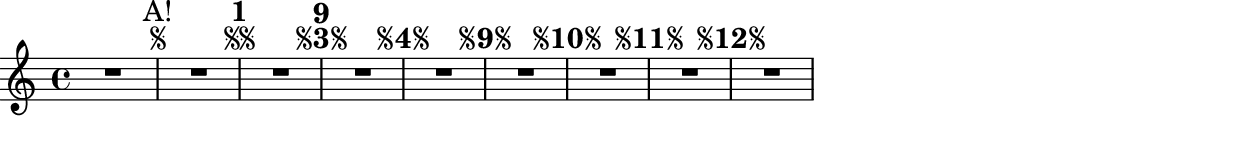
%% Generated by lilypond-book
%% Options: [exampleindent=10.16\mm,indent=0\mm,line-width=160\mm,paper-height=845.047\pt,paper-width=597.508\pt,papersize='(cons (* 597.508 pt) (* 845.047 pt))]
\include "lilypond-book-preamble.ly"


% ****************************************************************
% Start cut-&-pastable-section
% ****************************************************************

#(ly:set-option 'eps-box-padding 3.000000)



\paper {
  #(set-paper-size '(cons (* 597.508 pt) (* 845.047 pt)))
  indent = 0\mm
  line-width = 160\mm
  % offset the left padding, also add 1mm as lilypond creates cropped
  % images with a little space on the right
  line-width = #(- line-width (* mm  3.000000) (* mm 1))
}

\layout {
  
}




% ****************************************************************
% ly snippet:
% ****************************************************************
\sourcefilename "/lilypond-2.27.0/input/regression/mark-tracking-conflict-default-segno-mark.ly"
\sourcefileline 0
\version "2.23.6"
#(ly:set-option 'warning-as-error #t)

\header {
  texidoc = "LilyPond issues warnings when @code{\\segnoMark
\\default} conflicts with certain other simultaneous marks, and
engraves only the first.

Segno marks 1 to@tie{}3 should appear with various rehearsal marks.
Segno mark 4 and then 9 to@tie{}12 should appear alone."
}

\layout {
  \context {
    \Score
    rehearsalMarkFormatter = #format-mark-numbers
  }
}

\parallelMusic upper,lower {
  R1 \segnoMark \default |
  R1 \mark "A!" |
  %% no warning

  R1 \segnoMark \default |
  R1 \mark \default |
  %% no warning

  R1 \segnoMark \default |
  R1 \mark 9 |
  %% no warning

  R1 \segnoMark \default |
  R1 \segnoMark \default |
  %% no warning

  R1 \segnoMark \default |
  R1 \segnoMark 9 |
  %% no warning

  R1 \segnoMark \default |
  R1 \codaMark \default |
  #(ly:expect-warning (ly:translate-cpp-warning-scheme
                       "conflict with event: `%s'") "segno-mark-event")
  #(ly:expect-warning (ly:translate-cpp-warning-scheme
                       "discarding event: `%s'") "coda-mark-event")

  R1 \segnoMark \default |
  R1 \codaMark 2 |
  #(ly:expect-warning (ly:translate-cpp-warning-scheme
                       "conflict with event: `%s'") "segno-mark-event")
  #(ly:expect-warning (ly:translate-cpp-warning-scheme
                       "discarding event: `%s'") "coda-mark-event")

  R1 \segnoMark \default |
  R1 \sectionLabel "Coda" |
  #(ly:expect-warning (ly:translate-cpp-warning-scheme
                       "conflict with event: `%s'") "segno-mark-event")
  #(ly:expect-warning (ly:translate-cpp-warning-scheme
                       "discarding event: `%s'") "section-label-event")

  R1 |
  R1 |
}

\new Staff <<
  \new Voice \upper
  \new Voice \lower
>>



% ****************************************************************
% end ly snippet
% ****************************************************************
